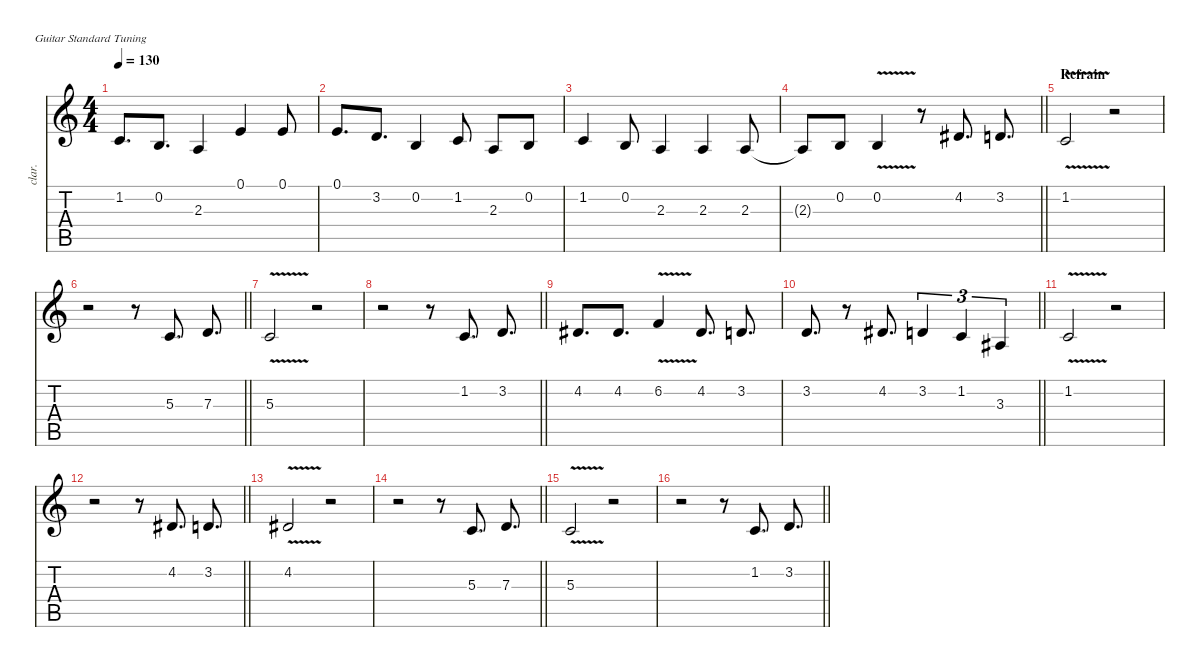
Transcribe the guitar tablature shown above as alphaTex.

\defaultSystemsLayout 4
\hideDynamics
\bracketExtendMode nobrackets
\track ("Chant" "clar.") {mute instrument clarinet}
\staff {score tabs}
\tuning (E4 B3 G3 D3 A2 E2)
\ts (4 4)
\tempo 130
\clef g2
\ks c
1.2.8{d dy f} 0.2.8{d} 2.3.4 0.1.4 0.1.8 |
0.1.8{d} 3.2.8{d} 0.2.4 1.2.8 2.3.8 0.2.8 |
1.2.4 0.2.8 2.3.4 2.3.4 2.3.8 |
\barLineRight lightlight
2.3{t}.8 0.2.8 0.2{v}.4 r.8 4.2{acc #}.8{d} 3.2.8{d} |
\section ("" "Refrain")
1.2{v}.2 r.2 |
\barLineRight lightlight
r.2 r.8 5.3.8{d} 7.3.8{d} |
5.3{v}.2 r.2 |
\barLineRight lightlight
r.2 r.8 1.2.8{d} 3.2.8{d} |
4.2{acc #}.8{d} 4.2{acc #}.8{d} 6.2{v}.4 4.2{acc #}.8{d} 3.2.8{d} |
\barLineRight lightlight
3.2.8{d} r.8 4.2{acc #}.8{d} 3.2.4{tu (3 2)} 1.2.4{tu (3 2)} 3.3{acc #}.4{tu (3 2)} |
1.2{v}.2 r.2 |
\barLineRight lightlight
r.2 r.8 4.2{acc #}.8{d} 3.2.8{d} |
4.2{v acc #}.2 r.2 |
\barLineRight lightlight
r.2 r.8 5.3.8{d} 7.3.8{d} |
5.3{v}.2 r.2 |
\barLineRight lightlight
r.2 r.8 1.2.8{d} 3.2.8{d}
